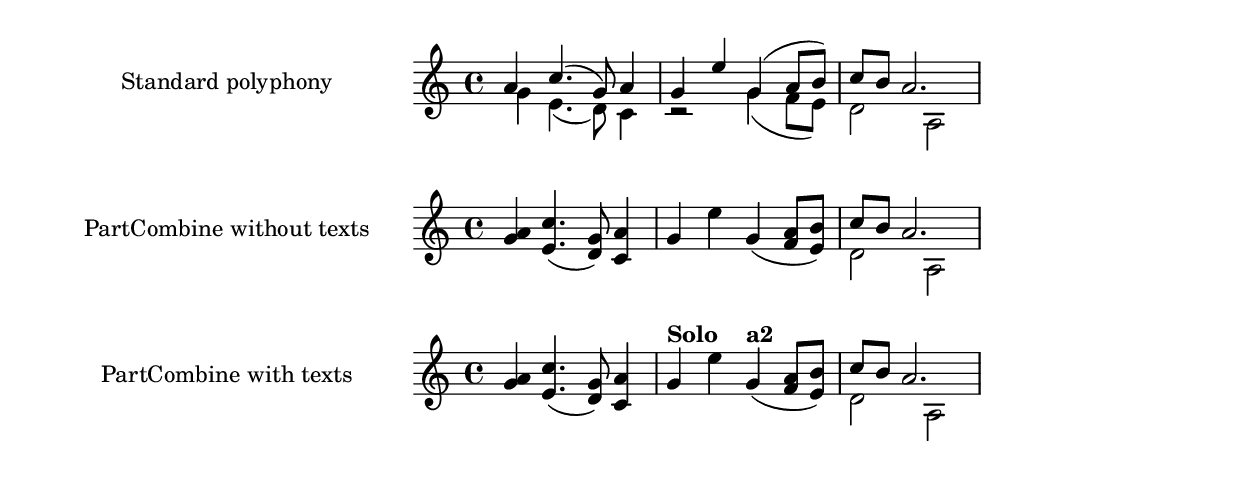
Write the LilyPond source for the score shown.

%%  Do not edit this file; it is auto-generated from LSR!
\version "2.11.23"

\header { texidoc = "
The part combiner tool ( \partcombine command ) allows you to combine
different parts on a same Staff. You can choose whether you want or
don't want to add texts such as \"solo\" or \"a2\", by defining the
printPartCombineTexts property.

For vocal scores (hymns), there is no need to add solo/a2 texts, so
they should be switched off. However, you'd better not use it if there
are any solos, as they won't be indicated. In such cases, you may
simply wan't to use standard LilyPond polyphony.

This snippet presents the three ways two parts can be printed on a same
staff : standard polyphony, \partcombine whitout texts, and
\partcombine with texts.


" }

musicUp = { 	 \time 4/4
			\relative c'' {
				a4 c4.(g8) a4 |
				g4 e' g,( a8 b) | 
				c b a2.
			}
}

musicDown = {
			\relative c'' {
				g4 e4.(d8) c4 |
				r2 g'4( f8 e) |
				d2 a
			}
}
\score{
	\new Staff {
		\set Staff.instrumentName = "Standard polyphony  "
		<< \musicUp  \\ \musicDown >>
	}
	\layout{ 
	indent = 6.0\cm 
	}
}

\score{
	\context Staff {
			\set Staff.instrumentName = "PartCombine without texts  "
			\partcombine \musicUp \musicDown
	}
	\layout{
		indent = 6.0\cm
		\context {
			\Voice
			printPartCombineTexts = ##f
		}
	}
}

\score{
	\context Staff {
			\set Staff.instrumentName = "PartCombine with texts  "
			\partcombine \musicUp \musicDown
	}
	\layout{
		indent = 6.0\cm
		\context {
			\Voice
			printPartCombineTexts = ##t
		}
	}
}

